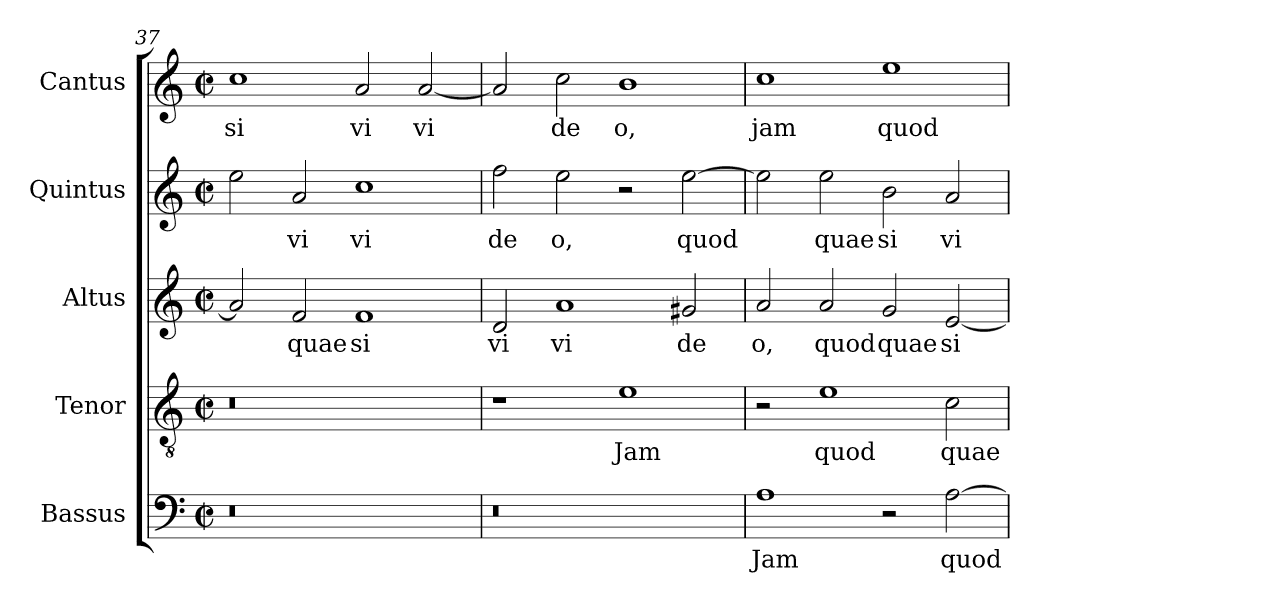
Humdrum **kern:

**kern	**text	**kern	**text	**kern	**text	**kern	**text	**kern	**text
*part5	*part5	*part4	*part4	*part3	*part3	*part2	*part2	*part1	*part1
*staff5	*staff5	*staff4	*staff4	*staff3	*staff3	*staff2	*staff2	*staff1	*staff1
*I"Bassus	*	*I"Tenor	*	*I"Altus	*	*I"Quintus	*	*I"Cantus	*
*clefF4	*	*clefGv2	*	*clefG2	*	*clefG2	*	*clefG2	*
*M2/2	*	*M2/2	*	*M2/2	*	*M2/2	*	*M2/2	*
*met(c|)	*	*met(c|)	*	*met(c|)	*	*met(c|)	*	*met(c|)	*
=37	=37	=37	=37	=37	=37	=37	=37	=37	=37
!	!	!	!	!	!	!	!	!	!LO:LY:b:cj
0r	.	0r	.	2a/]	.	2ee\	.	1cc	si
!	!	!	!	!	!LO:LY:b:cj	!	!LO:LY:b:cj	!	!
.	.	.	.	2f/	quae	2a/	vi	.	.
!	!	!	!	!	!LO:LY:b:cj	!	!LO:LY:b:cj	!	!LO:LY:b:cj
.	.	.	.	1f	si	1cc	vi	2a/	vi
!	!	!	!	!	!	!	!	!	!LO:LY:b:cj
.	.	.	.	.	.	.	.	[<2a/	vi
=38	=38	=38	=38	=38	=38	=38	=38	=38	=38
!	!	!	!	!	!LO:LY:b:cj	!	!LO:LY:b:cj	!	!
0r	.	1r	.	2d/	vi	2ff\	de	2a/]	.
!	!	!	!	!	!LO:LY:b:cj	!	!LO:LY:b:cj	!	!LO:LY:b:cj
.	.	.	.	1a	vi	2ee\	o,	2cc\	de
!	!	!	!LO:LY:b:cj	!	!	!	!	!	!LO:LY:b:cj
.	.	1e	Jam	.	.	2r	.	1b	o,
!	!	!	!	!	!LO:LY:b:cj	!	!LO:LY:b	!	!
.	.	.	.	2g#X/	de	[>2ee\	quod	.	.
=39	=39	=39	=39	=39	=39	=39	=39	=39	=39
!	!LO:LY:b:cj	!	!	!	!LO:LY:b:cj	!	!	!	!LO:LY:b:cj
1A	Jam	2r	.	2a/	o,	2ee\]	.	1cc	jam
!	!	!	!LO:LY:b:cj	!	!LO:LY:b:cj	!	!LO:LY:b:cj	!	!
.	.	1e	quod	2a/	quod	2ee\	quae	.	.
!	!	!	!	!	!LO:LY:b:cj	!	!LO:LY:b:cj	!	!LO:LY:b:cj
2r	.	.	.	2g/	quae	2b\	si	1ee	quod
!	!LO:LY:b	!	!LO:LY:b:cj	!	!LO:LY:b:cj	!	!LO:LY:b:cj	!	!
[>2A\	quod	2c\	quae	[<2e/	si	2a/	vi	.	.
=	=	=	=	=	=	=	=	=	=
*-	*-	*-	*-	*-	*-	*-	*-	*-	*-
